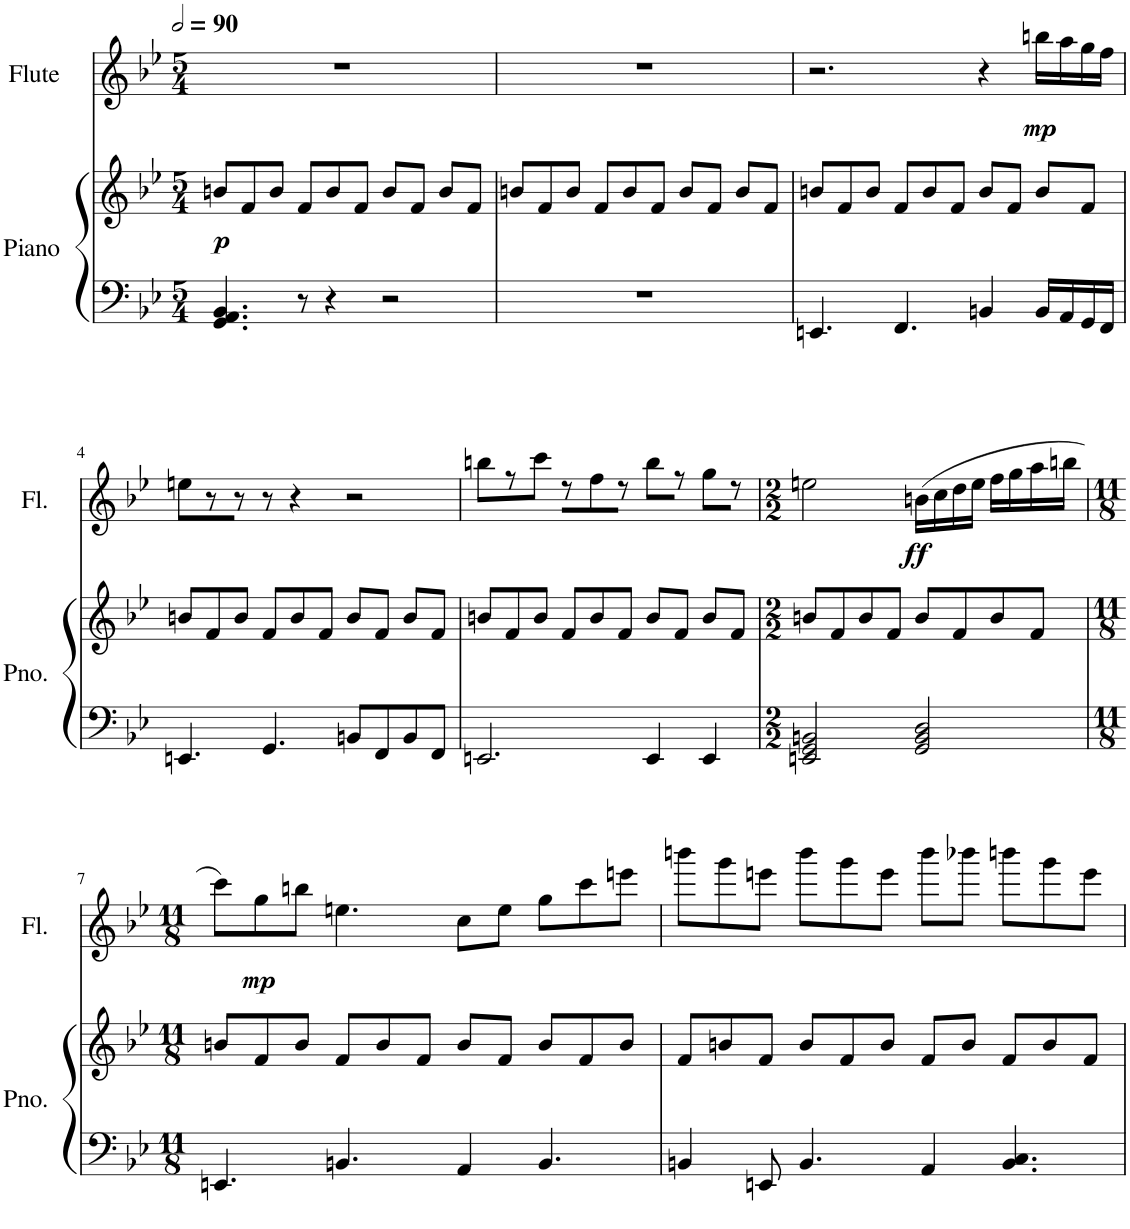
**kern	**kern	**dynam	**kern	**dynam
*part2	*part2	*part2	*part1	*part1
*staff3	*staff2	*staff2/3	*staff1	*staff1
*I"Piano	*	*	*I"Flute	*
*I'Pno.	*	*	*I'Fl.	*
!!LO:PB:g=z
*clefF4	*clefG2	*	*clefG2	*
*k[b-e-]	*k[b-e-]	*	*k[b-e-]	*
*M5/4	*M5/4	*	*M5/4	*
*MM180	*MM180	*	*MM180	*
=1	=1	=1	=1	=1
!	!	!LO:DY:b	!	!
4.GG/ 4.AA/ 4.BB-/	8bn/L	p	4%5r	.
.	8f/	.	.	.
.	8b/J	.	.	.
8r	8f/L	.	.	.
4r	8b/	.	.	.
.	8f/J	.	.	.
2r	8b/L	.	.	.
.	8f/J	.	.	.
.	8b/L	.	.	.
.	8f/J	.	.	.
=2	=2	=2	=2	=2
4%5r	8bn/L	.	4%5r	.
.	8f/	.	.	.
.	8b/J	.	.	.
.	8f/L	.	.	.
.	8b/	.	.	.
.	8f/J	.	.	.
.	8b/L	.	.	.
.	8f/J	.	.	.
.	8b/L	.	.	.
.	8f/J	.	.	.
=3	=3	=3	=3	=3
4.EEn/	8bn/L	.	2.r	.
.	8f/	.	.	.
.	8b/J	.	.	.
4.FF/	8f/L	.	.	.
.	8b/	.	.	.
.	8f/J	.	.	.
4BBn/	8b/L	.	4r	.
.	8f/J	.	.	.
!	!	!	!	!LO:DY:b
16BB/LL	8b/L	.	16bbn\LL	mp
16AA/	.	.	16aa\	.
16GG/	8f/J	.	16gg\	.
16FF/JJ	.	.	16ff\JJ	.
!!LO:LB:g=z
=4	=4	=4	=4	=4
4.EEn/	8bn/L	.	8een\L	.
.	8f/	.	8r	.
.	8b/J	.	8r	.
4.GG/	8f/L	.	8r	.
.	8b/	.	4r	.
.	8f/J	.	.	.
8BBn/L	8b/L	.	2r	.
8FF/	8f/J	.	.	.
8BB/	8b/L	.	.	.
8FF/J	8f/J	.	.	.
=5	=5	=5	=5	=5
2.EEn/	8bn/L	.	8bbn\L	.
.	8f/	.	8r	.
.	8b/J	.	8ccc\J	.
.	8f/L	.	8r	.
.	8b/	.	8ff\	.
.	8f/J	.	8r	.
4EE/	8b/L	.	8bb\L	.
.	8f/J	.	8r	.
4EE/	8b/L	.	8gg\L	.
.	8f/J	.	8r	.
=6	=6	=6	=6	=6
*M2/2	*M2/2	*	*M2/2	*
2EEn/ 2GG/ 2BBn/	8bn/L	.	2een\	.
.	8f/	.	.	.
.	8b/	.	.	.
.	8f/J	.	.	.
!	!	!	!	!LO:DY:b
2GG/ 2BB/ 2D/	8b/L	.	(16bn\LL	ff
.	.	.	16cc\	.
.	8f/	.	16dd\	.
.	.	.	16ee\JJ	.
.	8b/	.	16ff\LL	.
.	.	.	16gg\	.
.	8f/J	.	16aa\	.
.	.	.	16bbn\JJ	.
!!LO:LB:g=z
=7	=7	=7	=7	=7
*M11/8	*M11/8	*	*M11/8	*
4.EEn/	8bn/L	.	8ccc\L)	.
!	!	!	!	!LO:DY:b
.	8f/	.	8gg\	mp
.	8b/J	.	8bbn\J	.
4.BBn/	8f/L	.	4.een\	.
.	8b/	.	.	.
.	8f/J	.	.	.
4AA/	8b/L	.	8cc\L	.
.	8f/J	.	8ee\J	.
4.BB/	8b/L	.	8gg\L	.
.	8f/	.	8ccc\	.
.	8b/J	.	8eeen\J	.
=8	=8	=8	=8	=8
4BBn/	8f/L	.	8bbbn\L	.
.	8bn/	.	8ggg\	.
8EEn/	8f/J	.	8eeen\J	.
4.BB/	8b/L	.	8bbb\L	.
.	8f/	.	8ggg\	.
.	8b/J	.	8eee\J	.
4AA/	8f/L	.	8bbb\L	.
.	8b/J	.	8bbb-X\J	.
4.BB/ 4.C/	8f/L	.	8bbbn\L	.
.	8b/	.	8ggg\	.
.	8f/J	.	8eee\J	.
=	=	=	=	=
*-	*-	*-	*-	*-
